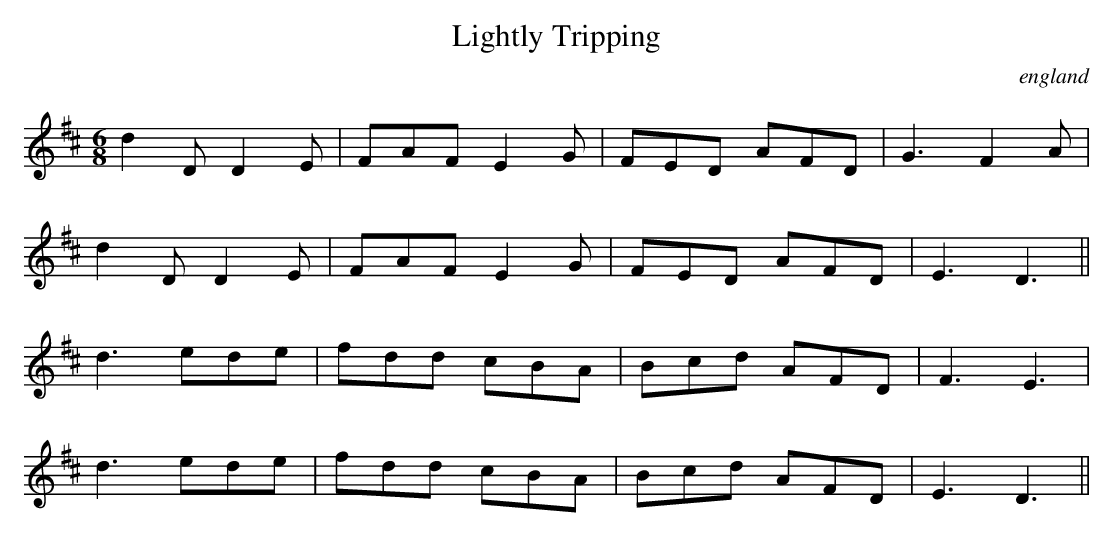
X:1
T:Lightly Tripping
O:england
L:1/8
M:6/8
K:D
d2 D D2 E|FAF E2 G|FED AFD|G3 F2 A|
d2 D D2 E|FAF E2 G|FED AFD|E3 D3||
d3 ede|fdd cBA|Bcd AFD|F3 E3|
d3 ede|fdd cBA|Bcd AFD|E3 D3||
